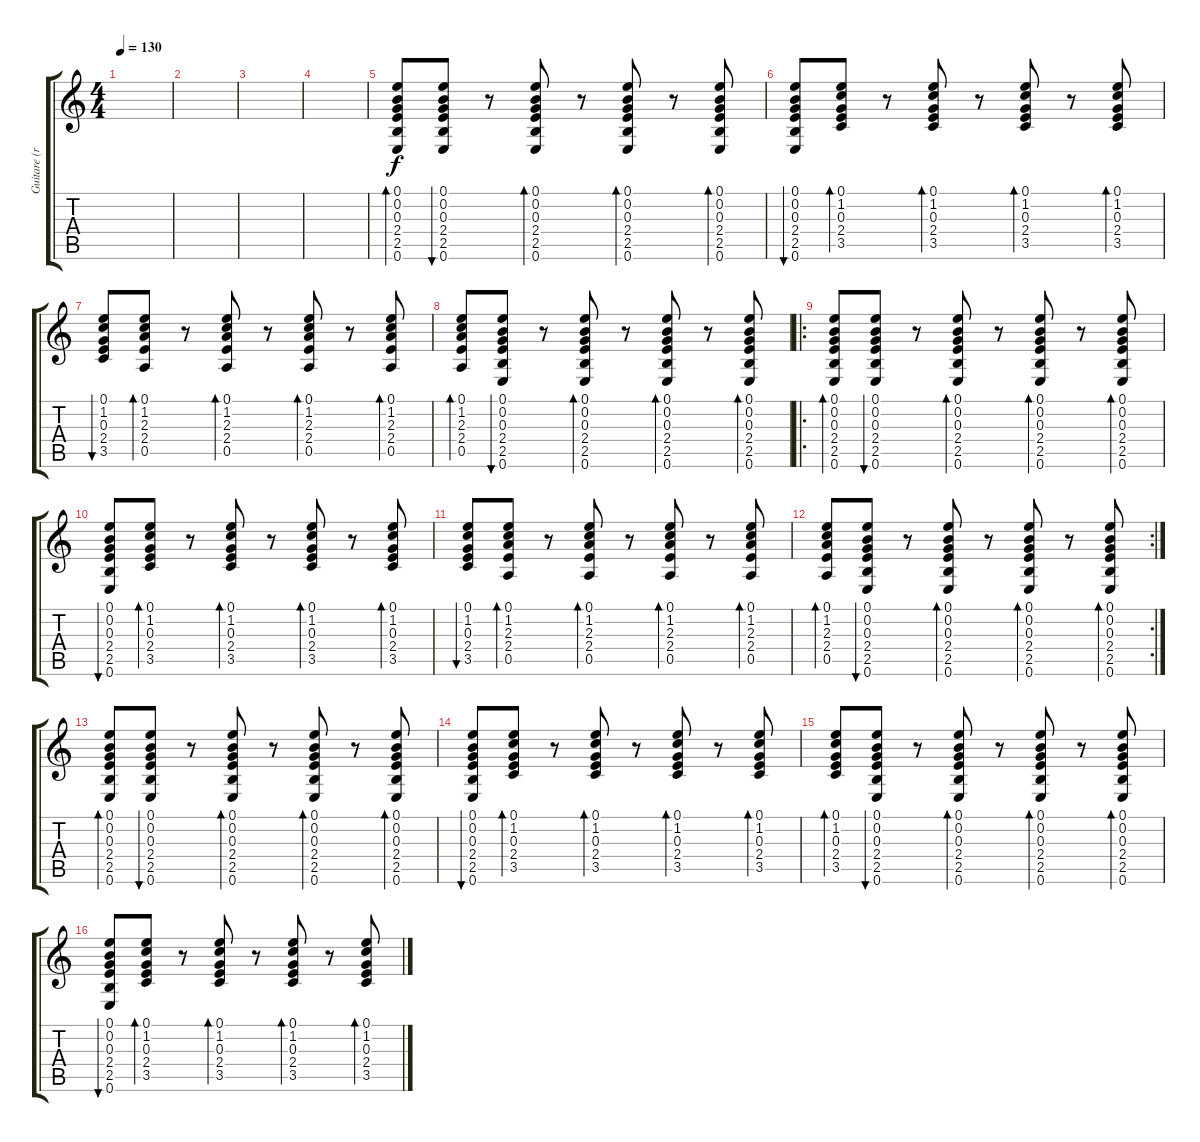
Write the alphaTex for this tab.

\track ("Guitare (rythmique)" "Guitare (r") {instrument electricguitarclean}
\staff {score tabs}
\tuning (E4 B3 G3 D3 A2 E2) {hide}
\ts (4 4)
\tempo 130
\clef g2
\ks c
|
|
|
|
(0.1 0.2 0.3 2.4 2.5 0.6).8{bd 60} (0.1 0.2 0.3 2.4 2.5 0.6).8{bu 60} r.8 (0.1 0.2 0.3 2.4 2.5 0.6).8{bd 60} r.8 (0.1 0.2 0.3 2.4 2.5 0.6).8{bd 60} r.8 (0.1 0.2 0.3 2.4 2.5 0.6).8{bd 60} |
(0.1 0.2 0.3 2.4 2.5 0.6).8{bu 60} (0.1 1.2 0.3 2.4 3.5).8{bd 60} r.8 (0.1 1.2 0.3 2.4 3.5).8{bd 60} r.8 (0.1 1.2 0.3 2.4 3.5).8{bd 60} r.8 (0.1 1.2 0.3 2.4 3.5).8{bd 120} |
(0.1 1.2 0.3 2.4 3.5).8{bu 60} (0.1 1.2 2.3 2.4 0.5).8{bd 60} r.8 (0.1 1.2 2.3 2.4 0.5).8{bd 60} r.8 (0.1 1.2 2.3 2.4 0.5).8{bd 60} r.8 (0.1 1.2 2.3 2.4 0.5).8{bd 60} |
(0.1 1.2 2.3 2.4 0.5).8{bd 60} (0.1 0.2 0.3 2.4 2.5 0.6).8{bu 60} r.8 (0.1 0.2 0.3 2.4 2.5 0.6).8{bd 60} r.8 (0.1 0.2 0.3 2.4 2.5 0.6).8{bd 60} r.8 (0.1 0.2 0.3 2.4 2.5 0.6).8{bd 60} |
\ro
(0.1 0.2 0.3 2.4 2.5 0.6).8{bd 60} (0.1 0.2 0.3 2.4 2.5 0.6).8{bu 60} r.8 (0.1 0.2 0.3 2.4 2.5 0.6).8{bd 60} r.8 (0.1 0.2 0.3 2.4 2.5 0.6).8{bd 60} r.8 (0.1 0.2 0.3 2.4 2.5 0.6).8{bd 60} |
(0.1 0.2 0.3 2.4 2.5 0.6).8{bu 60} (0.1 1.2 0.3 2.4 3.5).8{bd 60} r.8 (0.1 1.2 0.3 2.4 3.5).8{bd 60} r.8 (0.1 1.2 0.3 2.4 3.5).8{bd 60} r.8 (0.1 1.2 0.3 2.4 3.5).8{bd 120} |
(0.1 1.2 0.3 2.4 3.5).8{bu 60} (0.1 1.2 2.3 2.4 0.5).8{bd 60} r.8 (0.1 1.2 2.3 2.4 0.5).8{bd 60} r.8 (0.1 1.2 2.3 2.4 0.5).8{bd 60} r.8 (0.1 1.2 2.3 2.4 0.5).8{bd 60} |
\rc 2
(0.1 1.2 2.3 2.4 0.5).8{bd 60} (0.1 0.2 0.3 2.4 2.5 0.6).8{bu 60} r.8 (0.1 0.2 0.3 2.4 2.5 0.6).8{bd 60} r.8 (0.1 0.2 0.3 2.4 2.5 0.6).8{bd 60} r.8 (0.1 0.2 0.3 2.4 2.5 0.6).8{bd 60} |
(0.1 0.2 0.3 2.4 2.5 0.6).8{bd 60} (0.1 0.2 0.3 2.4 2.5 0.6).8{bu 60} r.8 (0.1 0.2 0.3 2.4 2.5 0.6).8{bd 60} r.8 (0.1 0.2 0.3 2.4 2.5 0.6).8{bd 60} r.8 (0.1 0.2 0.3 2.4 2.5 0.6).8{bd 60} |
(0.1 0.2 0.3 2.4 2.5 0.6).8{bu 60} (0.1 1.2 0.3 2.4 3.5).8{bd 60} r.8 (0.1 1.2 0.3 2.4 3.5).8{bd 60} r.8 (0.1 1.2 0.3 2.4 3.5).8{bd 60} r.8 (0.1 1.2 0.3 2.4 3.5).8{bd 120} |
(0.1 1.2 0.3 2.4 3.5).8{bd 60} (0.1 0.2 0.3 2.4 2.5 0.6).8{bu 60} r.8 (0.1 0.2 0.3 2.4 2.5 0.6).8{bd 60} r.8 (0.1 0.2 0.3 2.4 2.5 0.6).8{bd 60} r.8 (0.1 0.2 0.3 2.4 2.5 0.6).8{bd 60} |
(0.1 0.2 0.3 2.4 2.5 0.6).8{bu 60} (0.1 1.2 0.3 2.4 3.5).8{bd 60} r.8 (0.1 1.2 0.3 2.4 3.5).8{bd 60} r.8 (0.1 1.2 0.3 2.4 3.5).8{bd 60} r.8 (0.1 1.2 0.3 2.4 3.5).8{bd 120}
